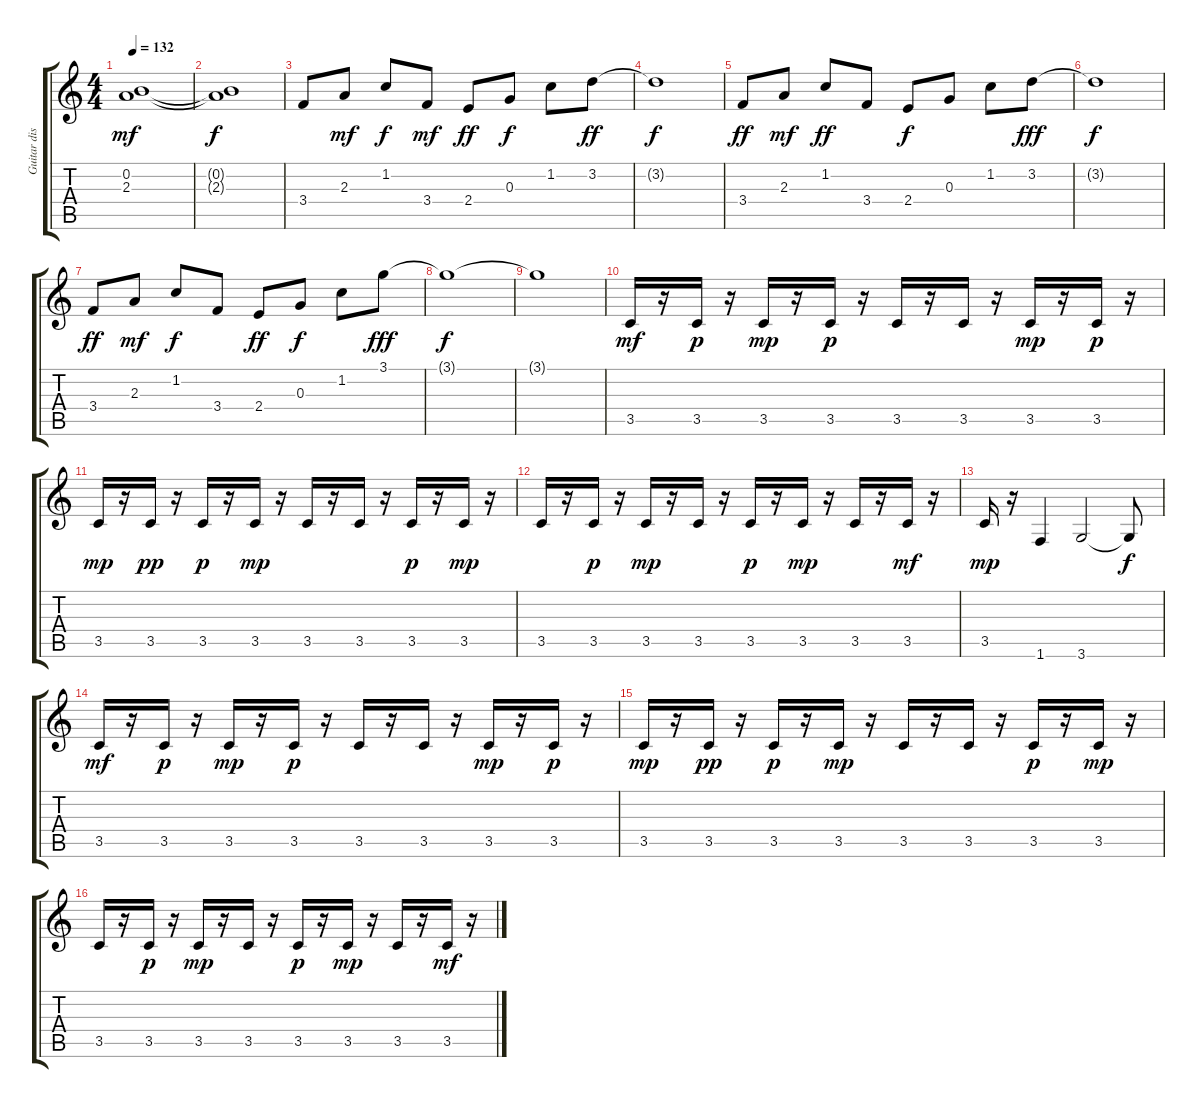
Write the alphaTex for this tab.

\track ("Guitar dist." "Guitar dis") {instrument distortionguitar}
\staff {score tabs}
\tuning (E4 B3 G3 D3 A2 E2) {hide}
\ts (4 4)
\tempo 132
\clef g2
\ks c
(0.2 2.3).1{dy mf} |
(0.2{t} 2.3{t}).1{dy f} |
3.4.8 2.3.8{dy mf} 1.2.8{dy f} 3.4.8{dy mf} 2.4.8{dy ff} 0.3.8{dy f} 1.2.8 3.2.8{dy ff} |
3.2{t}.1{dy f} |
3.4.8{dy ff} 2.3.8{dy mf} 1.2.8{dy ff} 3.4.8 2.4.8{dy f} 0.3.8 1.2.8 3.2.8{dy fff} |
3.2{t}.1{dy f} |
3.4.8{dy ff} 2.3.8{dy mf} 1.2.8{dy f} 3.4.8 2.4.8{dy ff} 0.3.8{dy f} 1.2.8 3.1.8{dy fff} |
3.1{t}.1{dy f} |
3.1{t}.1 |
3.5.16{dy mf} r.16 3.5.16{dy p} r.16 3.5.16{dy mp} r.16 3.5.16{dy p} r.16 3.5.16 r.16 3.5.16 r.16 3.5.16{dy mp} r.16 3.5.16{dy p} r.16 |
3.5.16{dy mp} r.16 3.5.16{dy pp} r.16 3.5.16{dy p} r.16 3.5.16{dy mp} r.16 3.5.16 r.16 3.5.16 r.16 3.5.16{dy p} r.16 3.5.16{dy mp} r.16 |
3.5.16 r.16 3.5.16{dy p} r.16 3.5.16{dy mp} r.16 3.5.16 r.16 3.5.16{dy p} r.16 3.5.16{dy mp} r.16 3.5.16 r.16 3.5.16{dy mf} r.16 |
3.5.16{dy mp} r.16 1.6.4 3.6.2 3.6{t}.8{dy f} |
3.5.16{dy mf} r.16 3.5.16{dy p} r.16 3.5.16{dy mp} r.16 3.5.16{dy p} r.16 3.5.16 r.16 3.5.16 r.16 3.5.16{dy mp} r.16 3.5.16{dy p} r.16 |
3.5.16{dy mp} r.16 3.5.16{dy pp} r.16 3.5.16{dy p} r.16 3.5.16{dy mp} r.16 3.5.16 r.16 3.5.16 r.16 3.5.16{dy p} r.16 3.5.16{dy mp} r.16 |
3.5.16 r.16 3.5.16{dy p} r.16 3.5.16{dy mp} r.16 3.5.16 r.16 3.5.16{dy p} r.16 3.5.16{dy mp} r.16 3.5.16 r.16 3.5.16{dy mf} r.16
